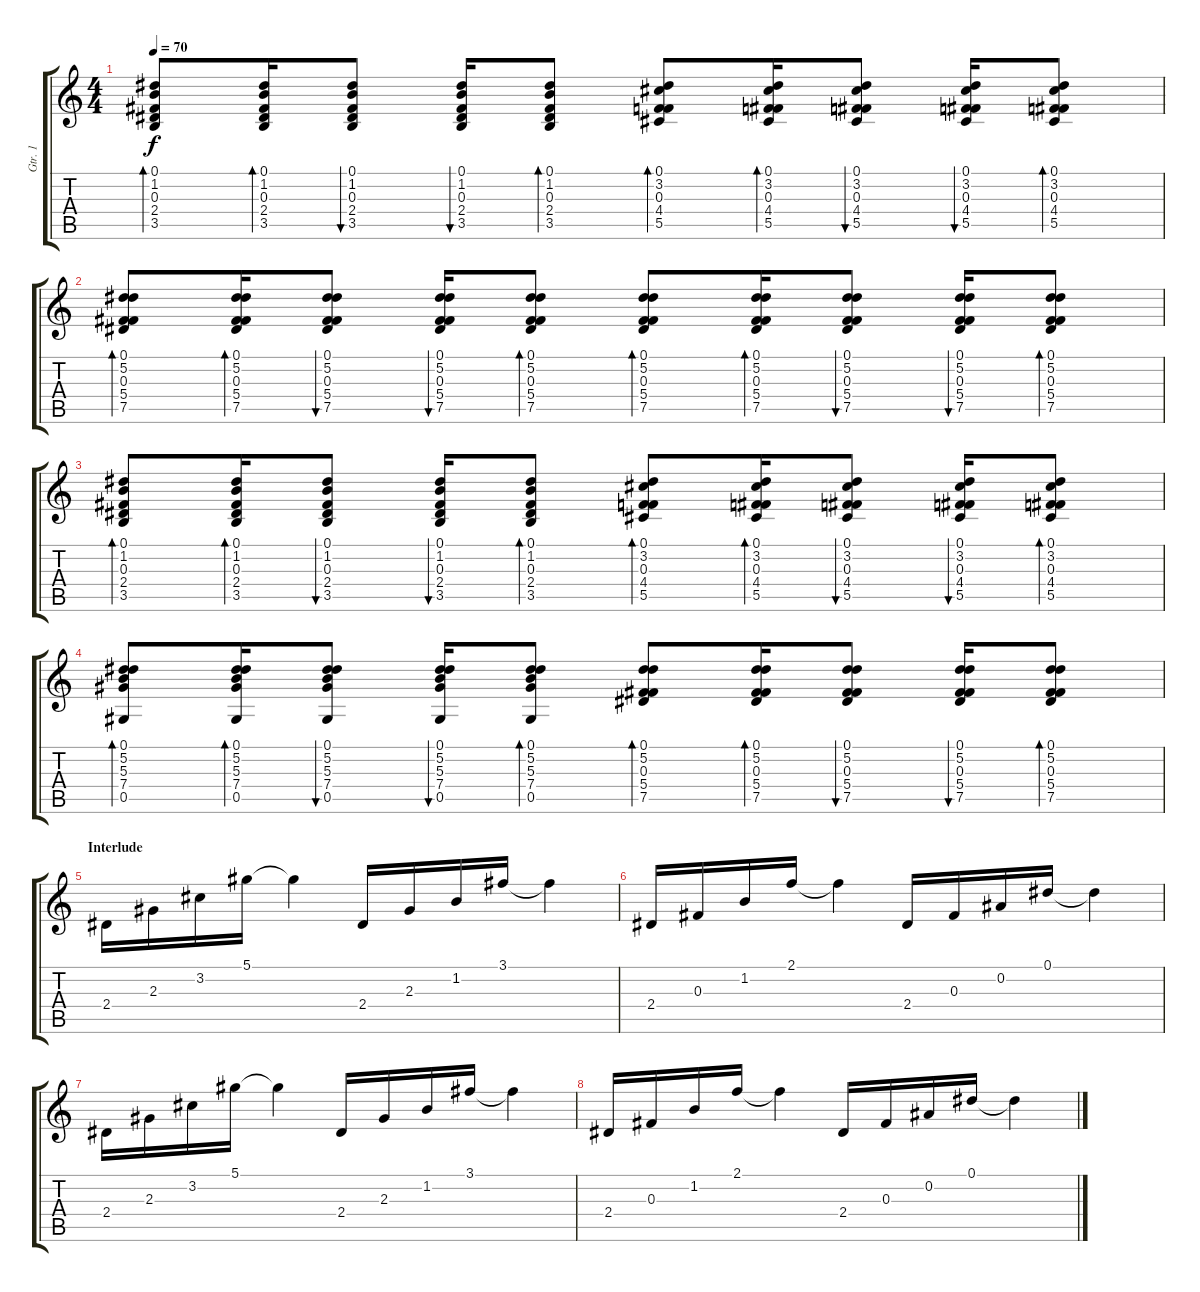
\track ("Gtr. 1" "Gtr. 1") {instrument acousticguitarsteel}
\staff {score tabs}
\tuning (Eb4 Bb3 Gb3 Db3 Ab2 Eb2) {hide}
\ts (4 4)
\tempo 70
\clef g2
\ks c
(0.1 1.2 0.3 2.4 3.5).8{bd 60 dy f} (0.1 1.2 0.3 2.4 3.5).16{bd 60} (0.1 1.2 0.3 2.4 3.5).8{bu 60} (0.1 1.2 0.3 2.4 3.5).16{bu 60} (0.1 1.2 0.3 2.4 3.5).8{bd 60} (0.1 3.2 0.3 4.4 5.5).8{bd 60} (0.1 3.2 0.3 4.4 5.5).16{bd 60} (0.1 3.2 0.3 4.4 5.5).8{bu 60} (0.1 3.2 0.3 4.4 5.5).16{bu 60} (0.1 3.2 0.3 4.4 5.5).8{bd 60} |
(0.1 5.2 0.3 5.4 7.5).8{bd 60} (0.1 5.2 0.3 5.4 7.5).16{bd 60} (0.1 5.2 0.3 5.4 7.5).8{bu 60} (0.1 5.2 0.3 5.4 7.5).16{bu 60} (0.1 5.2 0.3 5.4 7.5).8{bd 60} (0.1 5.2 0.3 5.4 7.5).8{bd 60} (0.1 5.2 0.3 5.4 7.5).16{bd 60} (0.1 5.2 0.3 5.4 7.5).8{bu 60} (0.1 5.2 0.3 5.4 7.5).16{bu 60} (0.1 5.2 0.3 5.4 7.5).8{bd 60} |
(0.1 1.2 0.3 2.4 3.5).8{bd 60} (0.1 1.2 0.3 2.4 3.5).16{bd 60} (0.1 1.2 0.3 2.4 3.5).8{bu 60} (0.1 1.2 0.3 2.4 3.5).16{bu 60} (0.1 1.2 0.3 2.4 3.5).8{bd 60} (0.1 3.2 0.3 4.4 5.5).8{bd 60} (0.1 3.2 0.3 4.4 5.5).16{bd 60} (0.1 3.2 0.3 4.4 5.5).8{bu 60} (0.1 3.2 0.3 4.4 5.5).16{bu 60} (0.1 3.2 0.3 4.4 5.5).8{bd 60} |
(0.1 5.2 5.3 7.4 0.5).8{bd 60} (0.1 5.2 5.3 7.4 0.5).16{bd 60} (0.1 5.2 5.3 7.4 0.5).8{bu 60} (0.1 5.2 5.3 7.4 0.5).16{bu 60} (0.1 5.2 5.3 7.4 0.5).8{bd 60} (0.1 5.2 0.3 5.4 7.5).8{bd 60} (0.1 5.2 0.3 5.4 7.5).16{bd 60} (0.1 5.2 0.3 5.4 7.5).8{bu 60} (0.1 5.2 0.3 5.4 7.5).16{bu 60} (0.1 5.2 0.3 5.4 7.5).8{bd 60} |
\section ("" "Interlude")
2.4.16 2.3.16 3.2.16 5.1.16 5.1{t}.4 2.4.16 2.3.16 1.2.16 3.1.16 3.1{t}.4 |
2.4.16 0.3.16 1.2.16 2.1.16 2.1{t}.4 2.4.16 0.3.16 0.2.16 0.1.16 0.1{t}.4 |
2.4.16 2.3.16 3.2.16 5.1.16 5.1{t}.4 2.4.16 2.3.16 1.2.16 3.1.16 3.1{t}.4 |
2.4.16 0.3.16 1.2.16 2.1.16 2.1{t}.4 2.4.16 0.3.16 0.2.16 0.1.16 0.1{t}.4
